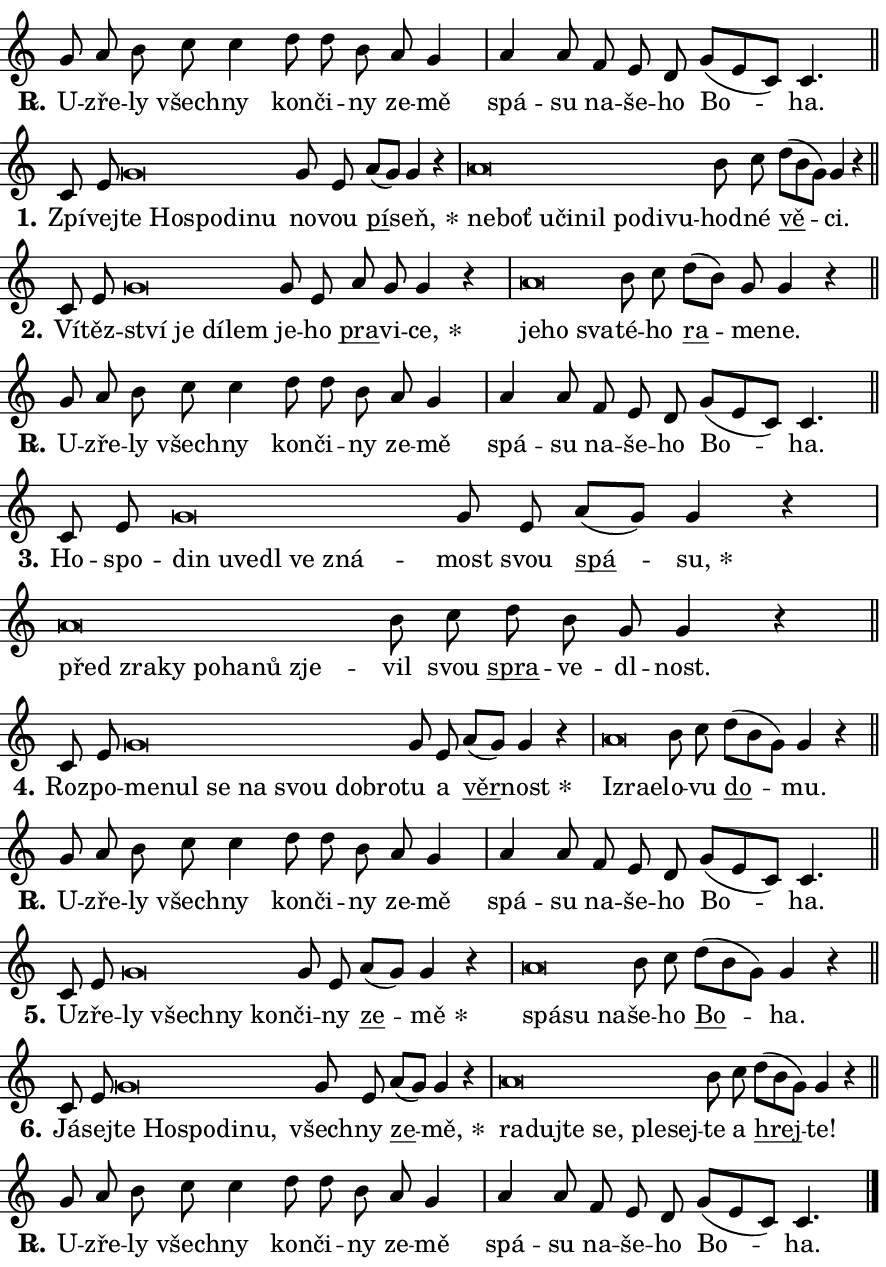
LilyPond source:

\version "2.24.0"
\header { tagline = "" }
\paper {
  indent = 0\cm
  top-margin = 0\cm
  right-margin = 0.13\cm % to fit lyric hyphens
  bottom-margin = 0\cm
  left-margin = 0\cm
  paper-width = 15\cm
  page-breaking = #ly:one-page-breaking
  system-system-spacing.basic-distance = #11
  score-system-spacing.basic-distance = #11
  ragged-last = ##f
}


%% Author: Thomas Morley
%% https://lists.gnu.org/archive/html/lilypond-user/2020-05/msg00002.html
#(define (line-position grob)
"Returns position of @var[grob} in current system:
   @code{'start}, if at first time-step
   @code{'end}, if at last time-step
   @code{'middle} otherwise
"
  (let* ((col (ly:item-get-column grob))
         (ln (ly:grob-object col 'left-neighbor))
         (rn (ly:grob-object col 'right-neighbor))
         (col-to-check-left (if (ly:grob? ln) ln col))
         (col-to-check-right (if (ly:grob? rn) rn col))
         (break-dir-left
           (and
             (ly:grob-property col-to-check-left 'non-musical #f)
             (ly:item-break-dir col-to-check-left)))
         (break-dir-right
           (and
             (ly:grob-property col-to-check-right 'non-musical #f)
             (ly:item-break-dir col-to-check-right))))
        (cond ((eqv? 1 break-dir-left) 'start)
              ((eqv? -1 break-dir-right) 'end)
              (else 'middle))))

#(define (tranparent-at-line-position vctor)
  (lambda (grob)
  "Relying on @code{line-position} select the relevant enry from @var{vctor}.
Used to determine transparency,"
    (case (line-position grob)
      ((end) (not (vector-ref vctor 0)))
      ((middle) (not (vector-ref vctor 1)))
      ((start) (not (vector-ref vctor 2))))))

noteHeadBreakVisibility =
#(define-music-function (break-visibility)(vector?)
"Makes @code{NoteHead}s transparent relying on @var{break-visibility}"
#{
  \override NoteHead.transparent =
    #(tranparent-at-line-position break-visibility)
#})

#(define delete-ledgers-for-transparent-note-heads
  (lambda (grob)
    "Reads whether a @code{NoteHead} is transparent.
If so this @code{NoteHead} is removed from @code{'note-heads} from
@var{grob}, which is supposed to be @code{LedgerLineSpanner}.
As a result ledgers are not printed for this @code{NoteHead}"
    (let* ((nhds-array (ly:grob-object grob 'note-heads))
           (nhds-list
             (if (ly:grob-array? nhds-array)
                 (ly:grob-array->list nhds-array)
                 '()))
           ;; Relies on the transparent-property being done before
           ;; Staff.LedgerLineSpanner.after-line-breaking is executed.
           ;; This is fragile ...
           (to-keep
             (remove
               (lambda (nhd)
                 (ly:grob-property nhd 'transparent #f))
               nhds-list)))
      ;; TODO find a better method to iterate over grob-arrays, similiar
      ;; to filter/remove etc for lists
      ;; For now rebuilt from scratch
      (set! (ly:grob-object grob 'note-heads)  '())
      (for-each
        (lambda (nhd)
          (ly:pointer-group-interface::add-grob grob 'note-heads nhd))
        to-keep))))

squashNotes = {
  \override NoteHead.X-extent = #'(-0.2 . 0.2)
  \override NoteHead.Y-extent = #'(-0.75 . 0)
  \override NoteHead.stencil =
    #(lambda (grob)
       (let ((pos (ly:grob-property grob 'staff-position)))
         (begin
           (if (< pos -7) (display "ERROR: Lower brevis then expected\n") (display ""))
           (if (<= pos -6) ly:text-interface::print ly:note-head::print))))
}
unSquashNotes = {
  \revert NoteHead.X-extent
  \revert NoteHead.Y-extent
  \revert NoteHead.stencil
}

hideNotes = \noteHeadBreakVisibility #begin-of-line-visible
unHideNotes = \noteHeadBreakVisibility #all-visible

% work-around for resetting accidentals
% https://lilypond.org/doc/v2.23/Documentation/notation/displaying-rhythms#unmetered-music
cadenzaMeasure = {
  \cadenzaOff
  \partial 1024 s1024
  \cadenzaOn
}

#(define-markup-command (accent layout props text) (markup?)
  "Underline accented syllable"
  (interpret-markup layout props
    #{\markup \override #'(offset . 4.3) \underline { #text }#}))

responsum = \markup \concat {
  "R" \hspace #-1.05 \path #0.1 #'((moveto 0 0.07) (lineto 0.9 0.8)) \hspace #0.05 "."
}

spaceSize = #0.6828661417322834 % exact space size for TeX Gyre Schola

\layout {
  \context {
    \Staff
    \remove "Time_signature_engraver"
    \override LedgerLineSpanner.after-line-breaking = #delete-ledgers-for-transparent-note-heads
  }
  \context {
    \Lyrics {
      \override LyricSpace.minimum-distance = \spaceSize
      \override LyricText.font-name = #"TeX Gyre Schola"
      \override LyricText.font-size = 1
      \override StanzaNumber.font-name = #"TeX Gyre Schola Bold"
      \override StanzaNumber.font-size = 1
    }
  }
  \context {
    \Score 
    \override NoteHead.text =
      #(lambda (grob) 
        (let ((pos (ly:grob-property grob 'staff-position)))
          #{\markup {
            \combine
              \halign #-0.55 \raise #(if (= pos -6) 0 0.5) \override #'(thickness . 2) \draw-line #'(3.2 . 0)
              \musicglyph "noteheads.sM1"
          }#}))
  }
}

% magnetic-lyrics.ily
%
%   written by
%     Jean Abou Samra <jean@abou-samra.fr>
%     Werner Lemberg <wl@gnu.org>
%
%   adapted by
%     Jiri Hon <jiri.hon@gmail.com>
%
% Version 2022-Apr-15

% https://www.mail-archive.com/lilypond-user@gnu.org/msg149350.html

#(define (Left_hyphen_pointer_engraver context)
   "Collect syllable-hyphen-syllable occurrences in lyrics and store
them in properties.  This engraver only looks to the left.  For
example, if the lyrics input is @code{foo -- bar}, it does the
following.

@itemize @bullet
@item
Set the @code{text} property of the @code{LyricHyphen} grob between
@q{foo} and @q{bar} to @code{foo}.

@item
Set the @code{left-hyphen} property of the @code{LyricText} grob with
text @q{foo} to the @code{LyricHyphen} grob between @q{foo} and
@q{bar}.
@end itemize

Use this auxiliary engraver in combination with the
@code{lyric-@/text::@/apply-@/magnetic-@/offset!} hook."
   (let ((hyphen #f)
         (text #f))
     (make-engraver
      (acknowledgers
       ((lyric-syllable-interface engraver grob source-engraver)
        (set! text grob)))
      (end-acknowledgers
       ((lyric-hyphen-interface engraver grob source-engraver)
        ;(when (not (grob::has-interface grob 'lyric-space-interface))
          (set! hyphen grob)));)
      ((stop-translation-timestep engraver)
       (when (and text hyphen)
         (ly:grob-set-object! text 'left-hyphen hyphen))
       (set! text #f)
       (set! hyphen #f)))))

#(define (lyric-text::apply-magnetic-offset! grob)
   "If the space between two syllables is less than the value in
property @code{LyricText@/.details@/.squash-threshold}, move the right
syllable to the left so that it gets concatenated with the left
syllable.

Use this function as a hook for
@code{LyricText@/.after-@/line-@/breaking} if the
@code{Left_@/hyphen_@/pointer_@/engraver} is active."
   (let ((hyphen (ly:grob-object grob 'left-hyphen #f)))
     (when hyphen
       (let ((left-text (ly:spanner-bound hyphen LEFT)))
         (when (grob::has-interface left-text 'lyric-syllable-interface)
           (let* ((common (ly:grob-common-refpoint grob left-text X))
                  (this-x-ext (ly:grob-extent grob common X))
                  (left-x-ext
                   (begin
                     ;; Trigger magnetism for left-text.
                     (ly:grob-property left-text 'after-line-breaking)
                     (ly:grob-extent left-text common X)))
                  ;; `delta` is the gap width between two syllables.
                  (delta (- (interval-start this-x-ext)
                            (interval-end left-x-ext)))
                  (details (ly:grob-property grob 'details))
                  (threshold (assoc-get 'squash-threshold details 0.2)))
             (when (< delta threshold)
               (let* (;; We have to manipulate the input text so that
                      ;; ligatures crossing syllable boundaries are not
                      ;; disabled.  For languages based on the Latin
                      ;; script this is essentially a beautification.
                      ;; However, for non-Western scripts it can be a
                      ;; necessity.
                      (lt (ly:grob-property left-text 'text))
                      (rt (ly:grob-property grob 'text))
                      (is-space (grob::has-interface hyphen 'lyric-space-interface))
                      (space (if is-space " " ""))
                      (extra-delta (if is-space spaceSize 0))
                      ;; Append new syllable.
                      (ltrt-space (if (and (string? lt) (string? rt))
                                (string-append lt space rt)
                                (make-concat-markup (list lt space rt))))
                      ;; Right-align `ltrt` to the right side.
                      (ltrt-space-markup (grob-interpret-markup
                               grob
                               (make-translate-markup
                                (cons (interval-length this-x-ext) 0)
                                (make-right-align-markup ltrt-space)))))
                 (begin
                   ;; Don't print `left-text`.
                   (ly:grob-set-property! left-text 'stencil #f)
                   ;; Set text and stencil (which holds all collected
                   ;; syllables so far) and shift it to the left.
                   (ly:grob-set-property! grob 'text ltrt-space)
                   (ly:grob-set-property! grob 'stencil ltrt-space-markup)
                   (ly:grob-translate-axis! grob (- (- delta extra-delta)) X))))))))))


#(define (lyric-hyphen::displace-bounds-first grob)
   ;; Make very sure this callback isn't triggered too early.
   (let ((left (ly:spanner-bound grob LEFT))
         (right (ly:spanner-bound grob RIGHT)))
     (ly:grob-property left 'after-line-breaking)
     (ly:grob-property right 'after-line-breaking)
     (ly:lyric-hyphen::print grob)))

squashThreshold = #0.4

\layout {
  \context {
    \Lyrics
    \consists #Left_hyphen_pointer_engraver
    \override LyricText.after-line-breaking =
      #lyric-text::apply-magnetic-offset!
    \override LyricHyphen.stencil = #lyric-hyphen::displace-bounds-first
    \override LyricText.details.squash-threshold = \squashThreshold
    \override LyricHyphen.minimum-distance = 0
    \override LyricHyphen.minimum-length = \squashThreshold
  }
}

squashText = \override LyricText.details.squash-threshold = 9999
unSquashText = \override LyricText.details.squash-threshold = \squashThreshold

leftText = \override LyricText.self-alignment-X = #LEFT
unLeftText = \revert LyricText.self-alignment-X

starOffset = #(lambda (grob) 
                (let ((x_offset (ly:self-alignment-interface::aligned-on-x-parent grob)))
                  (if (= x_offset 0) 0 (+ x_offset 1.2))))

star = #(define-music-function (syllable)(string?)
"Append star separator at the end of a syllable"
#{
  \once \override LyricText.X-offset = #starOffset
  \lyricmode { \markup {
    #syllable
    \override #'((font-name . "TeX Gyre Schola Bold")) \hspace #0.2 \lower #0.65 \larger "*"
  } }
#})

starAccent = #(define-music-function (syllable)(string?)
"Append star separator at the end of a syllable and make accent"
#{
  \once \override LyricText.X-offset = #starOffset
  \lyricmode { \markup {
    \accent #syllable
    \override #'((font-name . "TeX Gyre Schola Bold")) \hspace #0.2 \lower #0.65 \larger "*"
  } }
#})

breath = #(define-music-function (syllable)(string?)
"Append breathing indicator at the end of a syllable"
#{
  \lyricmode { \markup { #syllable "+" } }
#})

optionalBreath = #(define-music-function (syllable)(string?)
"Append optional breathing indicator at the end of a syllable"
#{
  \lyricmode { \markup { #syllable "(+)" } }
#})


\score {
    <<
        \new Voice = "melody" { \cadenzaOn \key c \major \relative { g'8 a b c c4 \bar "" d8 d b \bar "" a g4 \cadenzaMeasure \bar "|" a a8 \bar "" f e d \bar "" g[( e c)] c4. \cadenzaMeasure \bar "||" \break } }
        \new Lyrics \lyricsto "melody" { \lyricmode { \set stanza = \responsum
U -- zře -- ly všech -- ny kon -- či -- ny ze -- mě spá -- su na -- še -- ho Bo -- ha. } }
    >>
    \layout {}
}

\score {
    <<
        \new Voice = "melody" { \cadenzaOn \key c \major \relative { c'8 e \bar "" \squashNotes g\breve*1/16 \hideNotes \breve*1/16 \bar "" \breve*1/16 \bar "" \breve*1/16 \breve*1/16 \bar "" \unHideNotes \unSquashNotes g8 e \bar "" a[(g)] g4 r \cadenzaMeasure \bar "|" \squashNotes a\breve*1/16 \hideNotes \breve*1/16 \bar "" \breve*1/16 \bar "" \breve*1/16 \bar "" \breve*1/16 \bar "" \breve*1/16 \bar "" \breve*1/16 \breve*1/16 \bar "" \unHideNotes \unSquashNotes b8 c \bar "" d[( b g)] g4 r \cadenzaMeasure \bar "||" \break } }
        \new Lyrics \lyricsto "melody" { \lyricmode { \set stanza = "1."
Zpí -- vej -- \leftText te \squashText Ho -- spo -- di -- nu \unLeftText \unSquashText no -- vou \markup \accent pí -- \star seň, \leftText ne -- \squashText boť u -- či -- nil po -- di -- vu -- \unLeftText \unSquashText hod -- né \markup \accent vě -- ci. } }
    >>
    \layout {}
}

\score {
    <<
        \new Voice = "melody" { \cadenzaOn \key c \major \relative { c'8 e \bar "" \squashNotes g\breve*1/16 \hideNotes \breve*1/16 \bar "" \breve*1/16 \breve*1/16 \bar "" \unHideNotes \unSquashNotes g8 e \bar "" a g g4 r \cadenzaMeasure \bar "|" \squashNotes a\breve*1/16 \hideNotes \breve*1/16 \breve*1/16 \bar "" \unHideNotes \unSquashNotes b8 c \bar "" d[( b)] g g4 r \cadenzaMeasure \bar "||" \break } }
        \new Lyrics \lyricsto "melody" { \lyricmode { \set stanza = "2."
Ví -- těz -- \leftText ství \squashText je dí -- lem \unLeftText \unSquashText je -- ho \markup \accent pra -- vi -- \star ce, \leftText je -- \squashText ho sva -- \unLeftText \unSquashText té -- ho \markup \accent ra -- me -- ne. } }
    >>
    \layout {}
}

\score {
    <<
        \new Voice = "melody" { \cadenzaOn \key c \major \relative { g'8 a b c c4 \bar "" d8 d b \bar "" a g4 \cadenzaMeasure \bar "|" a a8 \bar "" f e d \bar "" g[( e c)] c4. \cadenzaMeasure \bar "||" \break } }
        \new Lyrics \lyricsto "melody" { \lyricmode { \set stanza = \responsum
U -- zře -- ly všech -- ny kon -- či -- ny ze -- mě spá -- su na -- še -- ho Bo -- ha. } }
    >>
    \layout {}
}

\score {
    <<
        \new Voice = "melody" { \cadenzaOn \key c \major \relative { c'8 e \bar "" \squashNotes g\breve*1/16 \hideNotes \breve*1/16 \bar "" \breve*1/16 \bar "" \breve*1/16 \bar "" \breve*1/16 \breve*1/16 \bar "" \unHideNotes \unSquashNotes g8 e \bar "" a[(g)] g4 r \cadenzaMeasure \bar "|" \squashNotes a\breve*1/16 \hideNotes \breve*1/16 \bar "" \breve*1/16 \bar "" \breve*1/16 \bar "" \breve*1/16 \bar "" \breve*1/16 \breve*1/16 \bar "" \unHideNotes \unSquashNotes b8 c \bar "" d b g g4 r \cadenzaMeasure \bar "||" \break } }
        \new Lyrics \lyricsto "melody" { \lyricmode { \set stanza = "3."
Ho -- spo -- \leftText din \squashText u -- ve -- dl ve zná -- \unLeftText \unSquashText most svou \markup \accent spá -- \star su, \leftText před \squashText zra -- ky po -- ha -- nů zje -- \unLeftText \unSquashText vil svou \markup \accent spra -- ve -- dl -- nost. } }
    >>
    \layout {}
}

\score {
    <<
        \new Voice = "melody" { \cadenzaOn \key c \major \relative { c'8 e \bar "" \squashNotes g\breve*1/16 \hideNotes \breve*1/16 \bar "" \breve*1/16 \bar "" \breve*1/16 \bar "" \breve*1/16 \bar "" \breve*1/16 \breve*1/16 \bar "" \unHideNotes \unSquashNotes g8 e \bar "" a[(g)] g4 r \cadenzaMeasure \bar "|" \squashNotes a\breve*1/16 \hideNotes \breve*1/16 \breve*1/16 \bar "" \unHideNotes \unSquashNotes b8 c \bar "" d[( b g)] g4 r \cadenzaMeasure \bar "||" \break } }
        \new Lyrics \lyricsto "melody" { \lyricmode { \set stanza = "4."
Roz -- po -- \leftText me -- \squashText nul se na svou dob -- ro -- \unLeftText \unSquashText tu a \markup \accent věr -- \star nost \leftText Iz -- \squashText ra -- e -- \unLeftText \unSquashText lo -- vu \markup \accent do -- mu. } }
    >>
    \layout {}
}

\score {
    <<
        \new Voice = "melody" { \cadenzaOn \key c \major \relative { g'8 a b c c4 \bar "" d8 d b \bar "" a g4 \cadenzaMeasure \bar "|" a a8 \bar "" f e d \bar "" g[( e c)] c4. \cadenzaMeasure \bar "||" \break } }
        \new Lyrics \lyricsto "melody" { \lyricmode { \set stanza = \responsum
U -- zře -- ly všech -- ny kon -- či -- ny ze -- mě spá -- su na -- še -- ho Bo -- ha. } }
    >>
    \layout {}
}

\score {
    <<
        \new Voice = "melody" { \cadenzaOn \key c \major \relative { c'8 e \bar "" \squashNotes g\breve*1/16 \hideNotes \breve*1/16 \bar "" \breve*1/16 \breve*1/16 \bar "" \unHideNotes \unSquashNotes g8 e \bar "" a[(g)] g4 r \cadenzaMeasure \bar "|" \squashNotes a\breve*1/16 \hideNotes \breve*1/16 \breve*1/16 \bar "" \unHideNotes \unSquashNotes b8 c \bar "" d[( b g)] g4 r \cadenzaMeasure \bar "||" \break } }
        \new Lyrics \lyricsto "melody" { \lyricmode { \set stanza = "5."
U -- zře -- \leftText ly \squashText všech -- ny kon -- \unLeftText \unSquashText či -- ny \markup \accent ze -- \star mě \leftText spá -- \squashText su na -- \unLeftText \unSquashText še -- ho \markup \accent Bo -- ha. } }
    >>
    \layout {}
}

\score {
    <<
        \new Voice = "melody" { \cadenzaOn \key c \major \relative { c'8 e \bar "" \squashNotes g\breve*1/16 \hideNotes \breve*1/16 \bar "" \breve*1/16 \bar "" \breve*1/16 \breve*1/16 \bar "" \unHideNotes \unSquashNotes g8 e \bar "" a[(g)] g4 r \cadenzaMeasure \bar "|" \squashNotes a\breve*1/16 \hideNotes \breve*1/16 \bar "" \breve*1/16 \bar "" \breve*1/16 \bar "" \breve*1/16 \breve*1/16 \bar "" \unHideNotes \unSquashNotes b8 c \bar "" d[( b g)] g4 r \cadenzaMeasure \bar "||" \break } }
        \new Lyrics \lyricsto "melody" { \lyricmode { \set stanza = "6."
Já -- sej -- \leftText te \squashText Ho -- spo -- di -- nu, \unLeftText \unSquashText všech -- ny \markup \accent ze -- \star mě, \leftText ra -- \squashText duj -- te se, ple -- sej -- \unLeftText \unSquashText te a \markup \accent hrej -- te! } }
    >>
    \layout {}
}

\score {
    <<
        \new Voice = "melody" { \cadenzaOn \key c \major \relative { g'8 a b c c4 \bar "" d8 d b \bar "" a g4 \cadenzaMeasure \bar "|" a a8 \bar "" f e d \bar "" g[( e c)] c4. \cadenzaMeasure \bar "||" \break } \bar "|." }
        \new Lyrics \lyricsto "melody" { \lyricmode { \set stanza = \responsum
U -- zře -- ly všech -- ny kon -- či -- ny ze -- mě spá -- su na -- še -- ho Bo -- ha. } }
    >>
    \layout {}
}
